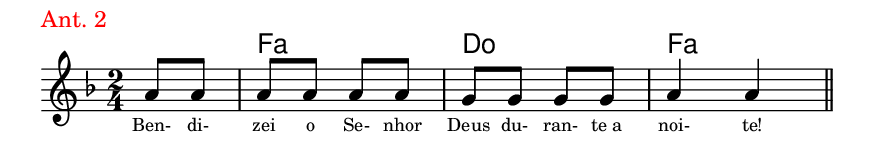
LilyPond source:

\version "2.20.0"
#(set! paper-alist (cons '("linha" . (cons (* 148 mm) (* 25 mm))) paper-alist))

\paper {
  #(set-paper-size "linha")
  ragged-right = ##f
}

\language "portugues"


harmonia = \chordmode {
    \partial 4
%harmonia
  r4 fa2 do fa
%/harmonia
}
melodia = \fixed do' {
    \key fa \major
    \time 2/4
    \partial 4
%recitação
    la8 la
    la la la la
    sol sol sol sol
    la4 la4
    \bar "||"
%/recitação
}
letra = \lyricmode {
    \teeny
    Ben- di- zei o Se- nhor Deus du- ran- te_a noi- te! 
    %\tweak self-alignment-X #1  \markup{aten-}
    %\tweak self-alignment-X #-1 \markup{\bold{dei}-me por pie-}
    %\tweak self-alignment-X #-1 \markup{\bold{da}de e escu-}
    %\tweak self-alignment-X #-1 \markup{\bold{tai} minha ora-}
    %\tweak self-alignment-X #-1 \markup{\bold{ção!}}
}

\book {
  \paper {
      indent = 0\mm
      scoreTitleMarkup = \markup {
          \with-color #red
          \fromproperty #'header:piece
      }
  }
  \header {
    piece = "Ant. 2"
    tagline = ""
  }
  \score {
    <<
      \new ChordNames {
        \set chordChanges = ##t
		\set noChordSymbol = ""
        \harmonia
      }
      \new Voice = "canto" { \melodia }
      \new Lyrics \lyricsto "canto" \letra
    >>
  }
}
